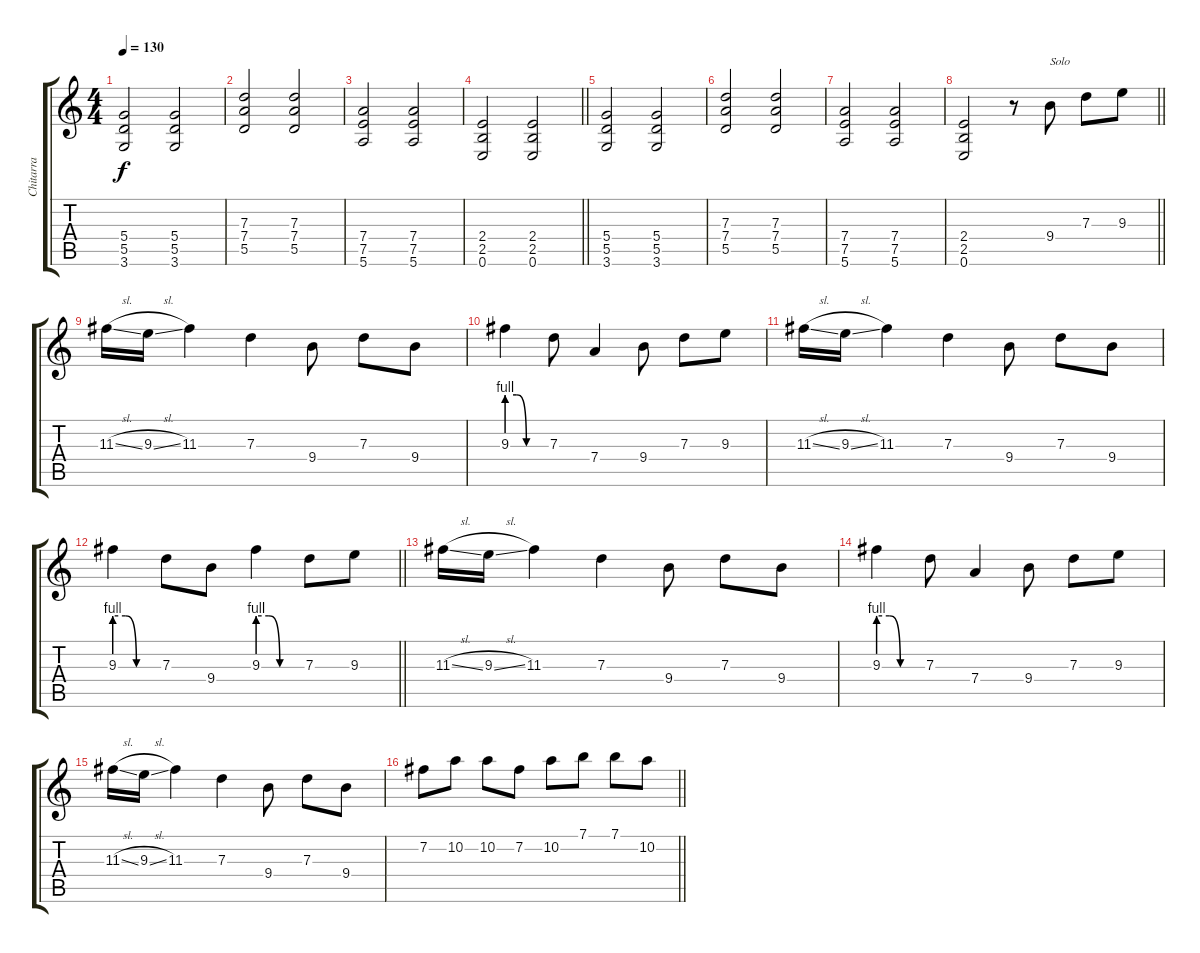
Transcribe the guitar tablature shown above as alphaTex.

\track ("Chitarra" "Chitarra") {instrument acousticguitarsteel}
\staff {score tabs}
\tuning (E4 B3 G3 D3 A2 E2) {hide}
\ts (4 4)
\tempo 130
\clef g2
\ks c
(5.4 5.5 3.6).2{dy f instrument overdrivenguitar} (5.4 5.5 3.6).2 |
(7.3 7.4 5.5).2 (7.3 7.4 5.5).2 |
(7.4 7.5 5.6).2 (7.4 7.5 5.6).2 |
\barLineRight lightlight
(2.4 2.5 0.6).2 (2.4 2.5 0.6).2 |
(5.4 5.5 3.6).2{instrument overdrivenguitar} (5.4 5.5 3.6).2 |
(7.3 7.4 5.5).2 (7.3 7.4 5.5).2 |
(7.4 7.5 5.6).2 (7.4 7.5 5.6).2 |
\barLineRight lightlight
(2.4 2.5 0.6).2 r.8 9.4.8{txt "Solo"} 7.3.8 9.3.8 |
11.3{sl}.16 9.3{sl}.16 11.3.4 7.3.4 9.4.8 7.3.8 9.4.8 |
9.3{be (custom 0 4 15 4 30 0 60 0)}.4 7.3.8 7.4.4 9.4.8 7.3.8 9.3.8 |
11.3{sl}.16 9.3{sl}.16 11.3.4 7.3.4 9.4.8 7.3.8 9.4.8 |
\barLineRight lightlight
9.3{be (custom 0 4 15 4 30 0 60 0)}.4 7.3.8 9.4.8 9.3{be (custom 0 4 15 4 30 0 60 0)}.4 7.3.8 9.3.8 |
11.3{sl}.16 9.3{sl}.16 11.3.4 7.3.4 9.4.8 7.3.8 9.4.8 |
9.3{be (custom 0 4 15 4 30 0 60 0)}.4 7.3.8 7.4.4 9.4.8 7.3.8 9.3.8 |
11.3{sl}.16 9.3{sl}.16 11.3.4 7.3.4 9.4.8 7.3.8 9.4.8 |
\barLineRight lightlight
7.2.8 10.2.8 10.2.8 7.2.8 10.2.8 7.1.8 7.1.8 10.2.8
